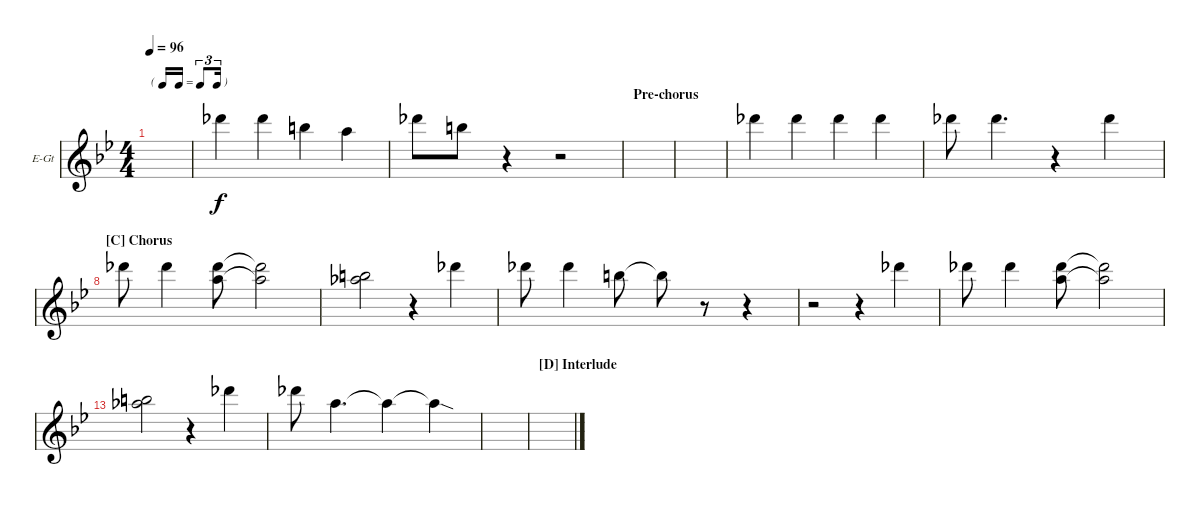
\bracketExtendMode nobrackets
\firstSystemTrackNameOrientation horizontal
\otherSystemsTrackNameOrientation horizontal
\defaultBarNumberDisplay FirstOfSystem
\track ("Backing Vocals" "E-Gt") {instrument distortionguitar}
\staff {score}
\tuning (Eb4 Bb3 Gb3 Db3 Ab2 Eb2)
\ts (4 4)
\tf triplet16th
\tempo 96
\clef g2
\ks bb
|
15.2.4 15.2.4 13.2.4 11.2.4 |
10.1.8 8.1.8 r.4 r.2 |
\section ("" "Pre-chorus")
|
|
24.4.4 24.4.4 24.4.4 15.2.4 |
19.3.8 19.3.4{d} r.4 19.3.4 |
\section ("C" "Chorus")
19.3.8 15.2.4 (15.2 15.3).8 (15.3{t} 15.2{t}).2 |
(19.4 17.3).2 r.4 15.2.4 |
15.2.8 15.2.4 13.2.8 13.2{t}.8 r.8 r.4 |
r.2 r.4 15.2.4 |
19.3.8 15.2.4 (15.2 15.3).8 (15.3{t} 15.2{t}).2 |
(19.4 17.3).2 r.4 15.2.4 |
15.2.8 15.3.4{d} 15.3{t}.4 15.3{sod t}.4 |
|
\section ("D" "Interlude")
